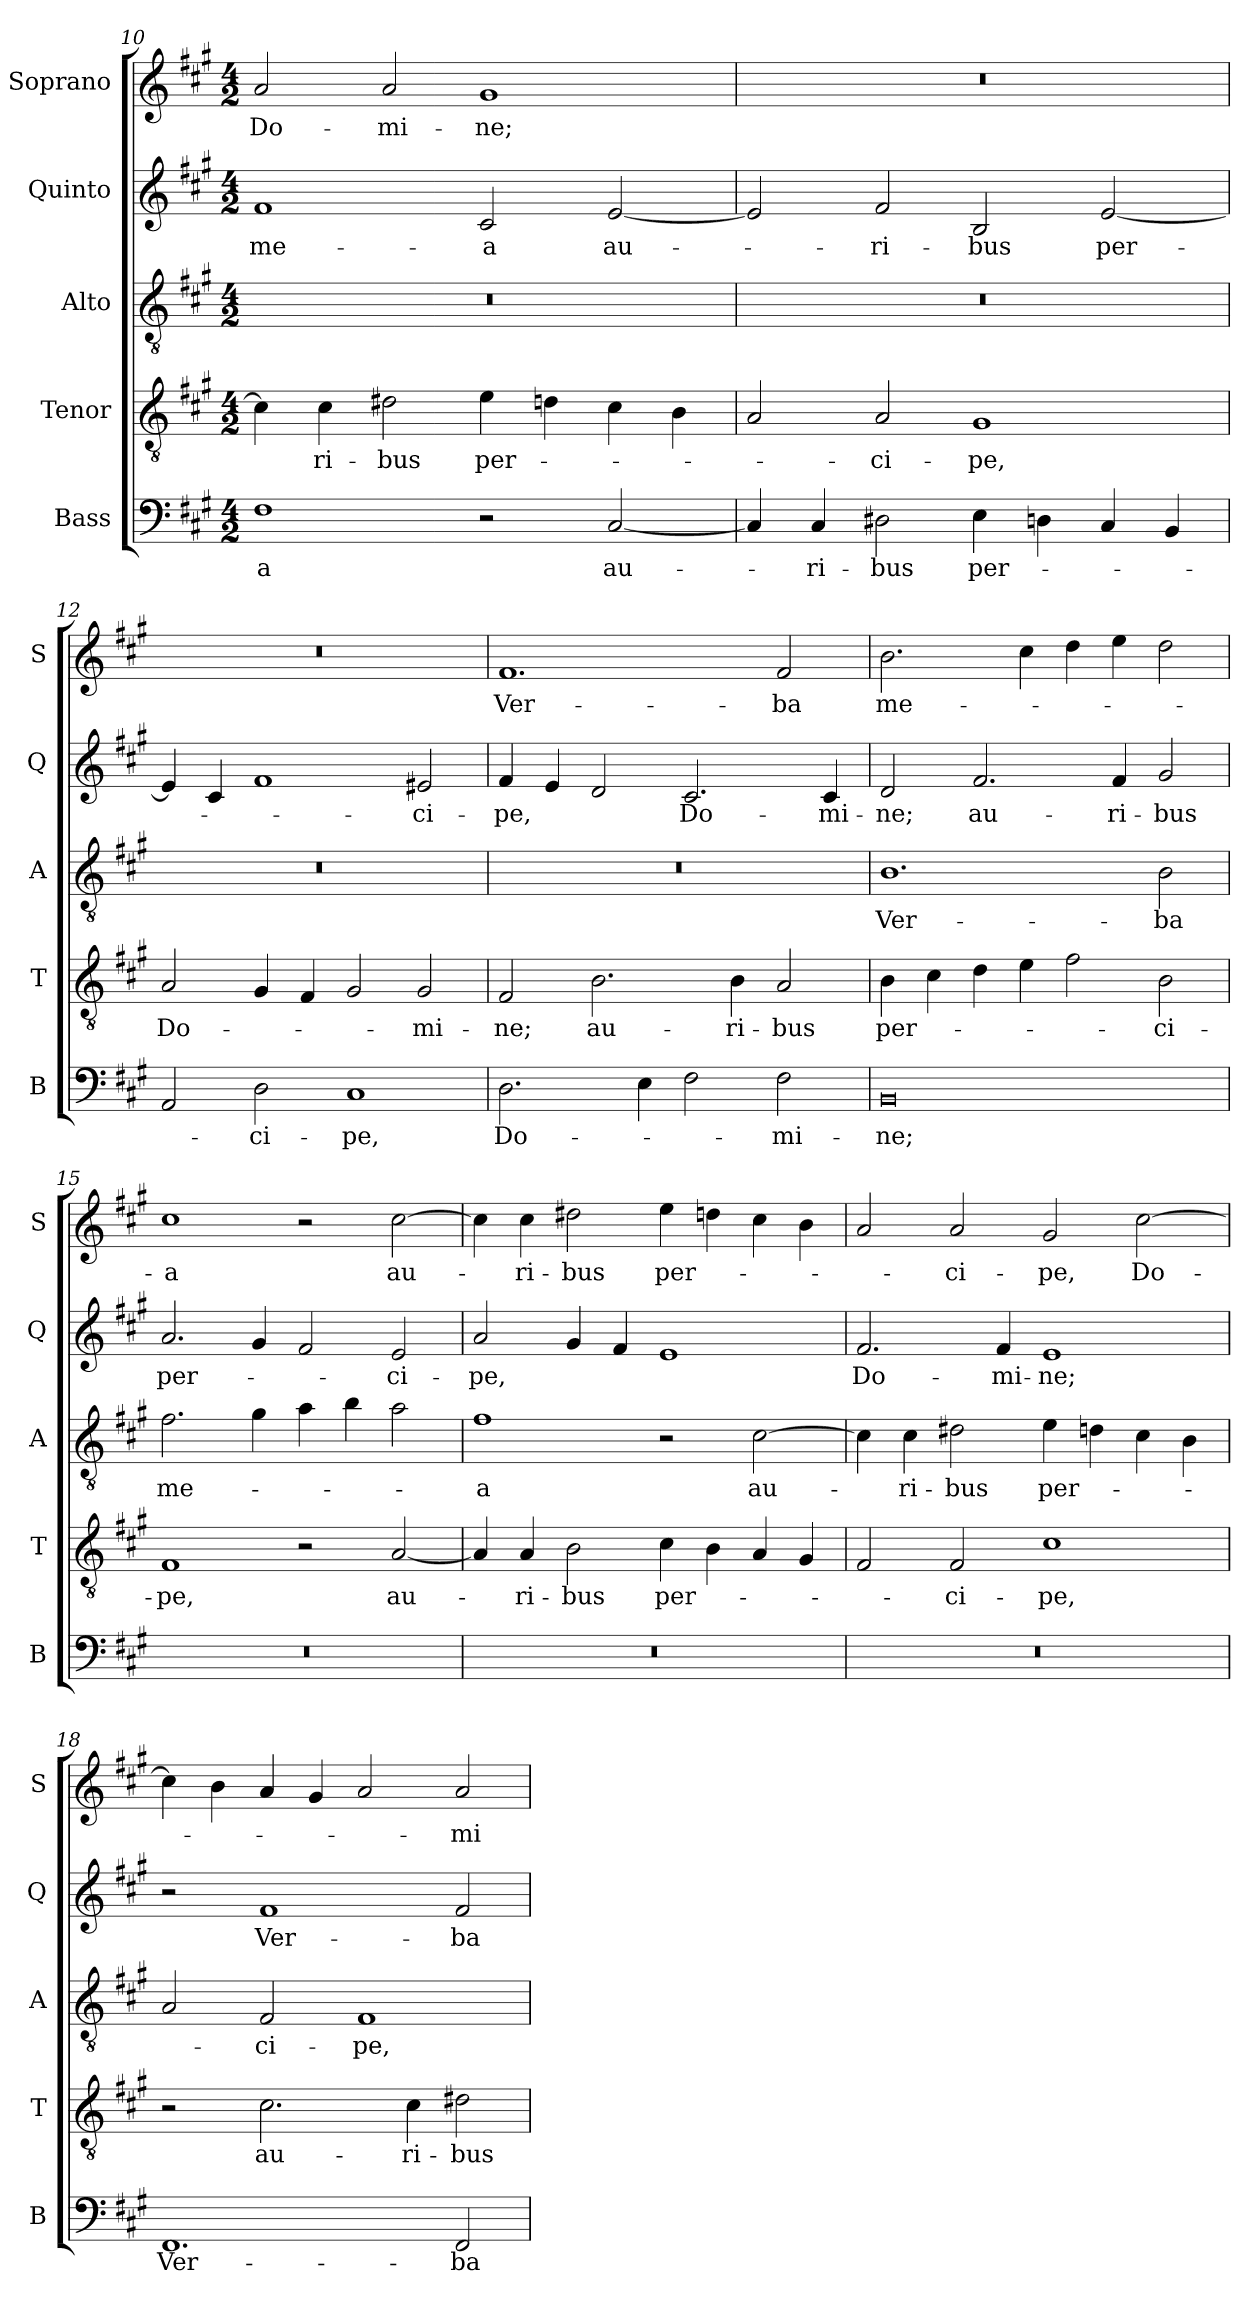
**kern	**text	**kern	**text	**kern	**text	**kern	**text	**kern	**text
*part5	*part5	*part4	*part4	*part3	*part3	*part2	*part2	*part1	*part1
*staff5	*staff5	*staff4	*staff4	*staff3	*staff3	*staff2	*staff2	*staff1	*staff1
*I"Bass	*	*I"Tenor	*	*I"Alto	*	*I"Quinto	*	*I"Soprano	*
*I'B	*	*I'T	*	*I'A	*	*I'Q	*	*I'S	*
*clefF4	*	*clefGv2	*	*clefGv2	*	*clefG2	*	*clefG2	*
*k[f#c#g#]	*	*k[f#c#g#]	*	*k[f#c#g#]	*	*k[f#c#g#]	*	*k[f#c#g#]	*
*A:	*	*A:	*	*A:	*	*A:	*	*A:	*
*M4/2	*	*M4/2	*	*M4/2	*	*M4/2	*	*M4/2	*
=10	=10	=10	=10	=10	=10	=10	=10	=10	=10
!	!LO:LY:b	!	!	!	!	!	!LO:LY:b	!	!LO:LY:b
1F#	-a	4c#\]	.	0r	.	1f#	me-	2a/	Do-
!	!	!	!LO:LY:b	!	!	!	!	!	!
.	.	4c#\	-ri-	.	.	.	.	.	.
!	!	!	!LO:LY:b	!	!	!	!	!	!LO:LY:b
.	.	2d#X\	-bus	.	.	.	.	2a/	-mi-
!	!	!	!LO:LY:b	!	!	!	!LO:LY:b	!	!LO:LY:b
2r	.	4e\	per-	.	.	2c#/	-a	1g#	-ne;
.	.	4dn\	.	.	.	.	.	.	.
!	!LO:LY:b	!	!	!	!	!	!LO:LY:b	!	!
[2C#/	au-	4c#\	.	.	.	[2e/	au-	.	.
.	.	4B\	.	.	.	.	.	.	.
!!LO:LB:g=z
=11	=11	=11	=11	=11	=11	=11	=11	=11	=11
4C#/]	.	2A/	.	0r	.	2e/]	.	0r	.
!	!LO:LY:b	!	!	!	!	!	!	!	!
4C#/	-ri-	.	.	.	.	.	.	.	.
!	!LO:LY:b	!	!LO:LY:b	!	!	!	!LO:LY:b	!	!
2D#X\	-bus	2A/	-ci-	.	.	2f#/	-ri-	.	.
!	!LO:LY:b	!	!LO:LY:b	!	!	!	!LO:LY:b	!	!
4E\	per-	1G#	-pe,	.	.	2B/	-bus	.	.
4Dn\	.	.	.	.	.	.	.	.	.
!	!	!	!	!	!	!	!LO:LY:b	!	!
4C#/	.	.	.	.	.	[2e/	per-	.	.
4BB/	.	.	.	.	.	.	.	.	.
=12	=12	=12	=12	=12	=12	=12	=12	=12	=12
!	!	!	!LO:LY:b	!	!	!	!	!	!
2AA/	.	2A/	Do-	0r	.	4e/]	.	0r	.
.	.	.	.	.	.	4c#/	.	.	.
!	!LO:LY:b	!	!	!	!	!	!	!	!
2D\	-ci-	4G#/	.	.	.	1f#	.	.	.
.	.	4F#/	.	.	.	.	.	.	.
!	!LO:LY:b	!	!	!	!	!	!	!	!
1C#	-pe,	2G#/	.	.	.	.	.	.	.
!	!	!	!LO:LY:b	!	!	!	!LO:LY:b	!	!
.	.	2G#/	-mi-	.	.	2e#X/	-ci-	.	.
=13	=13	=13	=13	=13	=13	=13	=13	=13	=13
!	!LO:LY:b	!	!LO:LY:b	!	!	!	!LO:LY:b	!	!LO:LY:b
2.D\	Do-	2F#/	-ne;	0r	.	4f#/	-pe,	1.f#	Ver-
.	.	.	.	.	.	4e/	.	.	.
!	!	!	!LO:LY:b	!	!	!	!	!	!
.	.	2.B\	au-	.	.	2d/	.	.	.
4E\	.	.	.	.	.	.	.	.	.
!	!	!	!	!	!	!	!LO:LY:b	!	!
2F#\	.	.	.	.	.	2.c#/	Do-	.	.
!	!	!	!LO:LY:b	!	!	!	!	!	!
.	.	4B\	-ri-	.	.	.	.	.	.
!	!LO:LY:b	!	!LO:LY:b	!	!	!	!	!	!LO:LY:b
2F#\	-mi-	2A/	-bus	.	.	.	.	2f#/	-ba
!	!	!	!	!	!	!	!LO:LY:b	!	!
.	.	.	.	.	.	4c#/	-mi-	.	.
!!LO:LB:g=z
=14	=14	=14	=14	=14	=14	=14	=14	=14	=14
!	!LO:LY:b	!	!LO:LY:b	!	!LO:LY:b	!	!LO:LY:b	!	!LO:LY:b
0BB	-ne;	4B\	per-	1.B	Ver-	2d/	-ne;	2.b\	me-
.	.	4c#\	.	.	.	.	.	.	.
!	!	!	!	!	!	!	!LO:LY:b	!	!
.	.	4d\	.	.	.	2.f#/	au-	.	.
.	.	4e\	.	.	.	.	.	4cc#\	.
.	.	2f#\	.	.	.	.	.	4dd\	.
!	!	!	!	!	!	!	!LO:LY:b	!	!
.	.	.	.	.	.	4f#/	-ri-	4ee\	.
!	!	!	!LO:LY:b	!	!LO:LY:b	!	!LO:LY:b	!	!
.	.	2B\	-ci-	2B\	-ba	2g#/	-bus	2dd\	.
=15	=15	=15	=15	=15	=15	=15	=15	=15	=15
!	!	!	!LO:LY:b	!	!LO:LY:b	!	!LO:LY:b	!	!LO:LY:b
0r	.	1F#	-pe,	2.f#\	me-	2.a/	per-	1cc#	-a
.	.	.	.	4g#\	.	4g#/	.	.	.
.	.	2r	.	4a\	.	2f#/	.	2r	.
.	.	.	.	4b\	.	.	.	.	.
!	!	!	!LO:LY:b	!	!	!	!LO:LY:b	!	!LO:LY:b
.	.	[2A/	au-	2a\	.	2e/	-ci-	[2cc#\	au-
=16	=16	=16	=16	=16	=16	=16	=16	=16	=16
!	!	!	!	!	!LO:LY:b	!	!LO:LY:b	!	!
0r	.	4A/]	.	1f#	-a	2a/	-pe,	4cc#\]	.
!	!	!	!LO:LY:b	!	!	!	!	!	!LO:LY:b
.	.	4A/	-ri-	.	.	.	.	4cc#\	-ri-
!	!	!	!LO:LY:b	!	!	!	!	!	!LO:LY:b
.	.	2B\	-bus	.	.	4g#/	.	2dd#X\	-bus
.	.	.	.	.	.	4f#/	.	.	.
!	!	!	!LO:LY:b	!	!	!	!	!	!LO:LY:b
.	.	4c#\	per-	2r	.	1e	.	4ee\	per-
.	.	4B\	.	.	.	.	.	4ddn\	.
!	!	!	!	!	!LO:LY:b	!	!	!	!
.	.	4A/	.	[2c#\	au-	.	.	4cc#\	.
.	.	4G#/	.	.	.	.	.	4b\	.
!!LO:PB:g=z
=17	=17	=17	=17	=17	=17	=17	=17	=17	=17
!	!	!	!	!	!	!	!LO:LY:b	!	!
0r	.	2F#/	.	4c#\]	.	2.f#/	Do-	2a/	.
!	!	!	!	!	!LO:LY:b	!	!	!	!
.	.	.	.	4c#\	-ri-	.	.	.	.
!	!	!	!LO:LY:b	!	!LO:LY:b	!	!	!	!LO:LY:b
.	.	2F#/	-ci-	2d#X\	-bus	.	.	2a/	-ci-
!	!	!	!	!	!	!	!LO:LY:b	!	!
.	.	.	.	.	.	4f#/	-mi-	.	.
!	!	!	!LO:LY:b	!	!LO:LY:b	!	!LO:LY:b	!	!LO:LY:b
.	.	1c#	-pe,	4e\	per-	1e	-ne;	2g#/	-pe,
.	.	.	.	4dn\	.	.	.	.	.
!	!	!	!	!	!	!	!	!	!LO:LY:b
.	.	.	.	4c#\	.	.	.	[2cc#\	Do-
.	.	.	.	4B\	.	.	.	.	.
=18	=18	=18	=18	=18	=18	=18	=18	=18	=18
!	!LO:LY:b	!	!	!	!	!	!	!	!
1.FF#	Ver-	2r	.	2A/	.	2r	.	4cc#\]	.
.	.	.	.	.	.	.	.	4b\	.
!	!	!	!LO:LY:b	!	!LO:LY:b	!	!LO:LY:b	!	!
.	.	2.c#\	au-	2F#/	-ci-	1f#	Ver-	4a/	.
.	.	.	.	.	.	.	.	4g#/	.
!	!	!	!	!	!LO:LY:b	!	!	!	!
.	.	.	.	1F#	-pe,	.	.	2a/	.
!	!	!	!LO:LY:b	!	!	!	!	!	!
.	.	4c#\	-ri-	.	.	.	.	.	.
!	!LO:LY:b	!	!LO:LY:b	!	!	!	!LO:LY:b	!	!LO:LY:b
2FF#/	-ba	2d#X\	-bus	.	.	2f#/	-ba	2a/	-mi-
=	=	=	=	=	=	=	=	=	=
*-	*-	*-	*-	*-	*-	*-	*-	*-	*-
